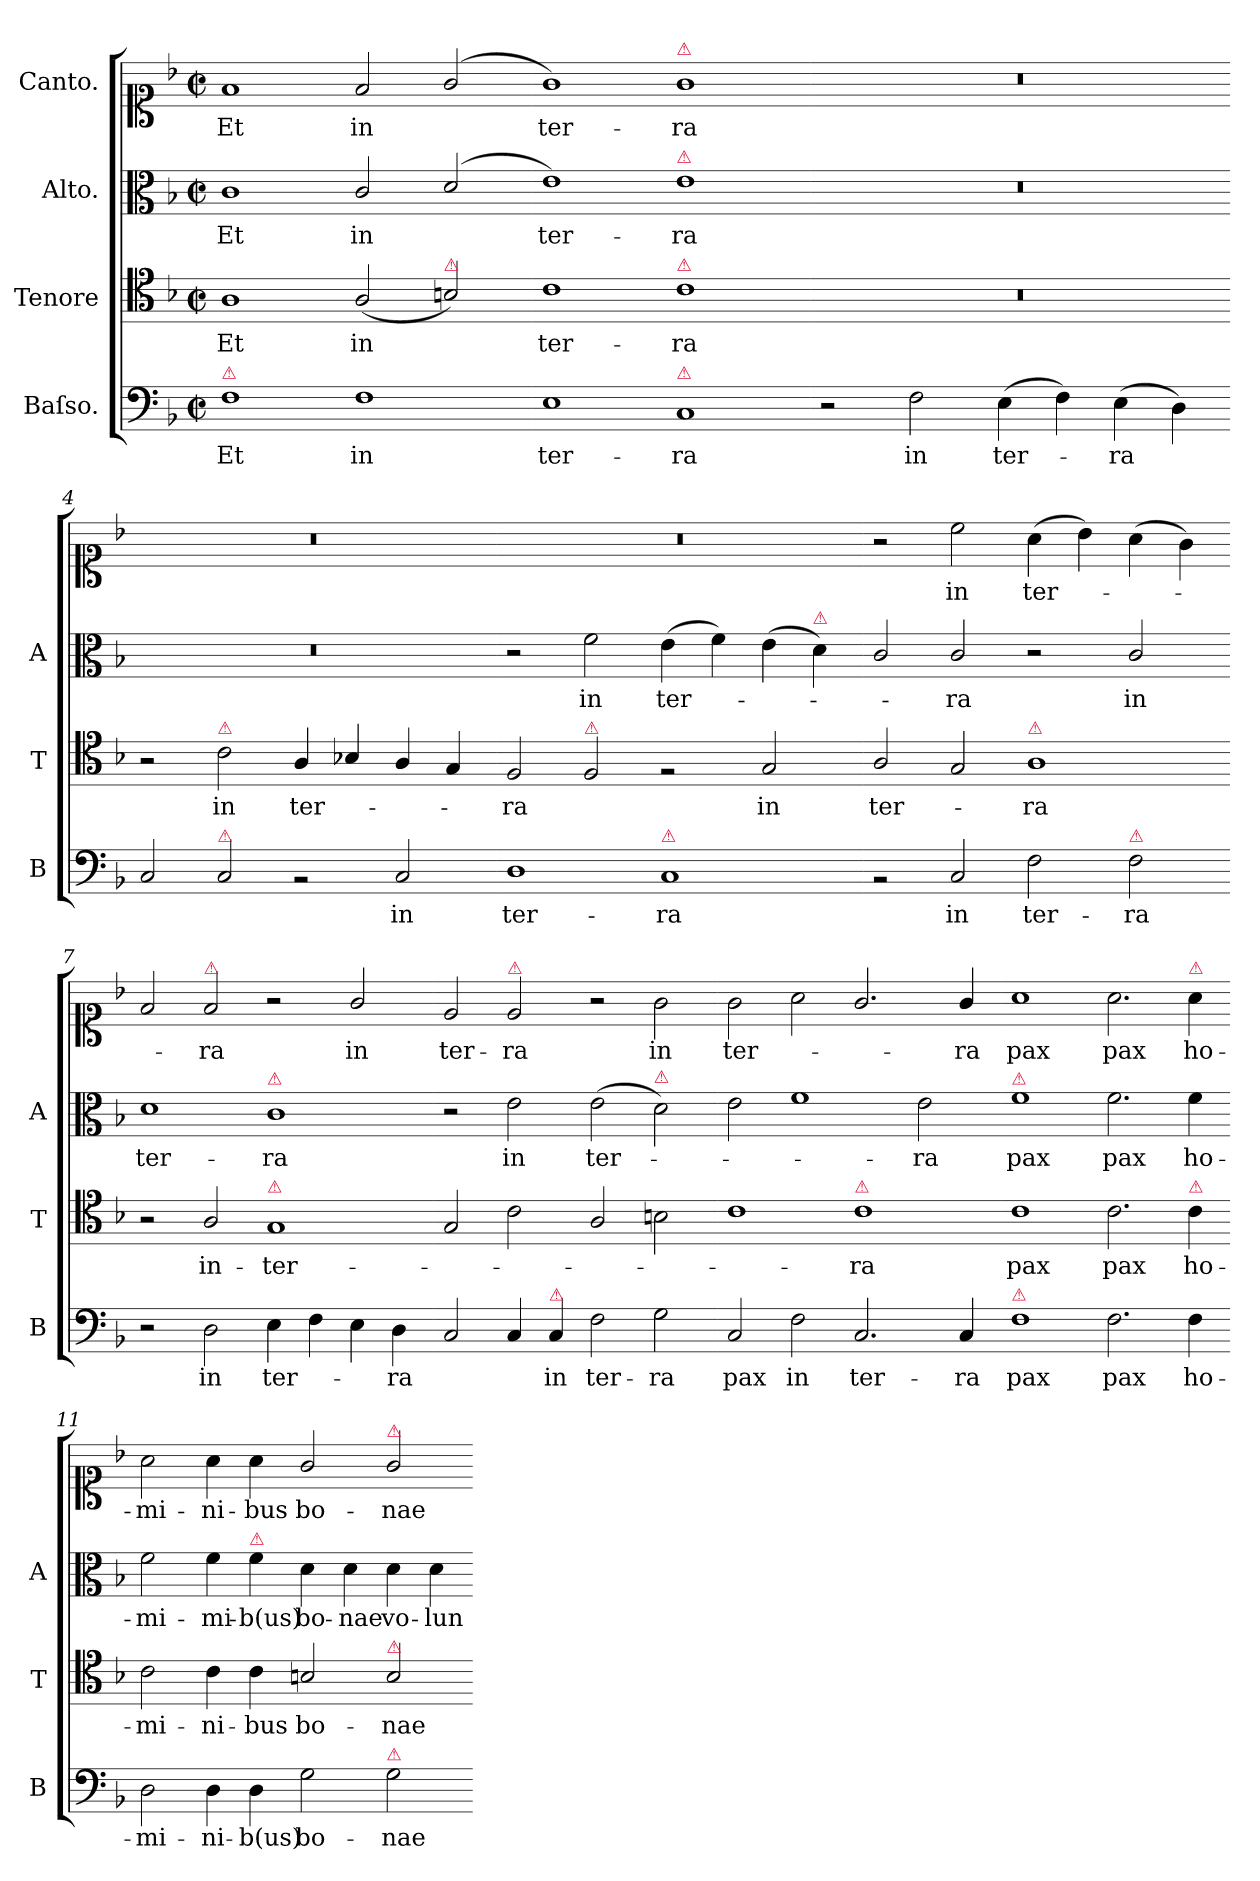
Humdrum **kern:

**kern	**text	**kern	**text	**kern	**text	**kern	**text
*part4	*part4	*part3	*part3	*part2	*part2	*part1	*part1
*staff4	*staff4	*staff3	*staff3	*staff2	*staff2	*staff1	*staff1
*I"Baſso.	*	*I"Tenore	*	*I"Alto.	*	*I"Canto.	*
*I'B	*	*I'T	*	*I'A	*	*	*
*clefF4	*	*clefC4	*	*clefC3	*	*clefC1	*
*k[b-]	*	*k[b-]	*	*k[b-]	*	*k[b-]	*
*M2/1	*	*M2/1	*	*M2/1	*	*M2/1	*
*met(c|)	*	*met(c|)	*	*met(c|)	*	*met(c|)	*
=1	=1	=1	=1	=1	=1	=1	=1
!LO:TX:a:color=crimson:t=⚠	!	!	!	!	!	!	!
1F	Et	1A	Et	1c	Et	1f	Et
1F	in	(<2A/	in	2c/	in	2f/	in
!	!	!LO:TX:a:color=crimson:t=⚠	!	!	!	!	!
.	.	2Bn/)	.	(<2d/	.	(>2g/	.
=2-	=2-	=2-	=2-	=2-	=2-	=2-	=2-
1E	ter-	1c	ter-	1e)	ter-	1g)	ter-
!	!	!	!	!	!	!LO:TX:a:color=crimson:t=⚠	!
!	!	!	!	!LO:TX:a:color=crimson:t=⚠	!	!	!
!	!	!LO:TX:a:color=crimson:t=⚠	!	!	!	!	!
!LO:TX:a:color=crimson:t=⚠	!	!	!	!	!	!	!
1C	-ra	1c	-ra	1e	-ra	1g	-ra
=3-	=3-	=3-	=3-	=3-	=3-	=3-	=3-
2r	.	0r	.	0r	.	0r	.
2F\	in	.	.	.	.	.	.
(>4E\	ter-	.	.	.	.	.	.
4F\)	.	.	.	.	.	.	.
(>4E\	-ra	.	.	.	.	.	.
4D\)	.	.	.	.	.	.	.
=4-	=4-	=4-	=4-	=4-	=4-	=4-	=4-
2C/	.	2r	.	0r	.	0r	.
!	!	!LO:TX:a:color=crimson:t=⚠	!	!	!	!	!
!LO:TX:a:color=crimson:t=⚠	!	!	!	!	!	!	!
2C/	.	2c\	in	.	.	.	.
2rBB	.	4A/	ter-	.	.	.	.
.	.	4B-X/	.	.	.	.	.
2C/	in	4A/	.	.	.	.	.
.	.	4G/	.	.	.	.	.
=5-	=5-	=5-	=5-	=5-	=5-	=5-	=5-
1D	ter-	2F/	-ra	2r	.	0r	.
!	!	!LO:TX:a:color=crimson:t=⚠	!	!	!	!	!
.	.	2F/	.	2f\	in	.	.
!LO:TX:a:color=crimson:t=⚠	!	!	!	!	!	!	!
1C	-ra	2rF	.	(>4e\	ter-	.	.
.	.	.	.	4f\)	.	.	.
.	.	2G/	in	(>4e\	.	.	.
!	!	!	!	!LO:TX:a:color=crimson:t=⚠	!	!	!
.	.	.	.	4d\)	.	.	.
=6-	=6-	=6-	=6-	=6-	=6-	=6-	=6-
2rBB	.	2A/	ter-	2c/	.	2r	.
!	!LO:LY:i	!	!	!	!	!	!
2C/	in	2G/	.	2c/	-ra	2cc\	in
!	!	!LO:TX:a:color=crimson:t=⚠	!	!	!	!	!
!	!LO:LY:i	!	!	!	!	!	!
2F\	ter-	1A	-ra	2r	.	(>4a\	ter-
.	.	.	.	.	.	4b-\)	.
!LO:TX:a:color=crimson:t=⚠	!	!	!	!	!	!	!
!	!LO:LY:i	!	!	!	!	!	!
2F\	-ra	.	.	2c/	in	(>4a\	.
.	.	.	.	.	.	4g\)	.
=7-	=7-	=7-	=7-	=7-	=7-	=7-	=7-
2r	.	2r	.	1d	ter-	2f/	.
!	!	!	!	!	!	!LO:TX:a:color=crimson:t=⚠	!
2D\	in	2A/	in-	.	.	2f/	-ra
!	!	!	!	!LO:TX:a:color=crimson:t=⚠	!	!	!
!	!	!LO:TX:a:color=crimson:t=⚠	!	!	!	!	!
4E\	ter-	1G	-ter-	1c	-ra	2r	.
4F\	.	.	.	.	.	.	.
!	!	!	!	!	!	!	!LO:LY:i
4E\	.	.	.	.	.	2g/	in
4D\	-ra	.	.	.	.	.	.
=8-	=8-	=8-	=8-	=8-	=8-	=8-	=8-
!	!	!	!	!	!	!	!LO:LY:i
2C/	.	2G/	.	2r	.	2e/	ter-
!	!	!	!	!	!	!LO:TX:a:color=crimson:t=⚠	!
!	!	!	!	!	!	!	!LO:LY:i
4C/	.	2c\	.	2e\	in	2e/	-ra
!LO:TX:a:color=crimson:t=⚠	!	!	!	!	!	!	!
4C/	in	.	.	.	.	.	.
2F\	ter-	2A/	.	(>2e\	ter-	2r	.
!	!	!	!	!LO:TX:a:color=crimson:t=⚠	!	!	!
2G\	-ra	2Bn\	.	2d\)	.	2g\	in
=9-	=9-	=9-	=9-	=9-	=9-	=9-	=9-
2C/	pax	1c	.	2e\	.	2g\	ter-
2F\	in	.	.	1f	.	2a\	.
!	!	!LO:TX:a:color=crimson:t=⚠	!	!	!	!	!
2.C/	ter-	1c	-ra	.	.	2.g/	.
.	.	.	.	2e\	-ra	.	.
4C/	-ra	.	.	.	.	4g/	-ra
=10-	=10-	=10-	=10-	=10-	=10-	=10-	=10-
!	!	!	!	!LO:TX:a:color=crimson:t=⚠	!	!	!
!LO:TX:a:color=crimson:t=⚠	!	!	!	!	!	!	!
1F	pax	1c	pax	1f	pax	1a	pax
2.F\	pax	2.c\	pax	2.f\	pax	2.a\	pax
!	!	!	!	!	!	!LO:TX:a:color=crimson:t=⚠	!
!	!	!LO:TX:a:color=crimson:t=⚠	!	!	!	!	!
4F\	ho-	4c\	ho-	4f\	ho-	4a\	ho-
=11-	=11-	=11-	=11-	=11-	=11-	=11-	=11-
2D\	-mi-	2c\	-mi-	2f\	-mi-	2a\	-mi-
4D\	-ni-	4c\	-ni-	4f\	-mi-	4a\	-ni-
!	!	!	!	!LO:TX:a:color=crimson:t=⚠	!	!	!
4D\	-b(us)	4c\	-bus	4f\	-b(us)	4a\	-bus
2G\	bo-	2Bn/	bo-	4d\	bo-	2g/	bo-
.	.	.	.	4d\	-nae	.	.
!	!	!	!	!	!	!LO:TX:a:color=crimson:t=⚠	!
!	!	!LO:TX:a:color=crimson:t=⚠	!	!	!	!	!
!LO:TX:a:color=crimson:t=⚠	!	!	!	!	!	!	!
2G\	-nae	2B/	-nae	4d\	vo-	2g/	-nae
.	.	.	.	4d\	-lun-	.	.
=-	=-	=-	=-	=-	=-	=-	=-
*-	*-	*-	*-	*-	*-	*-	*-
